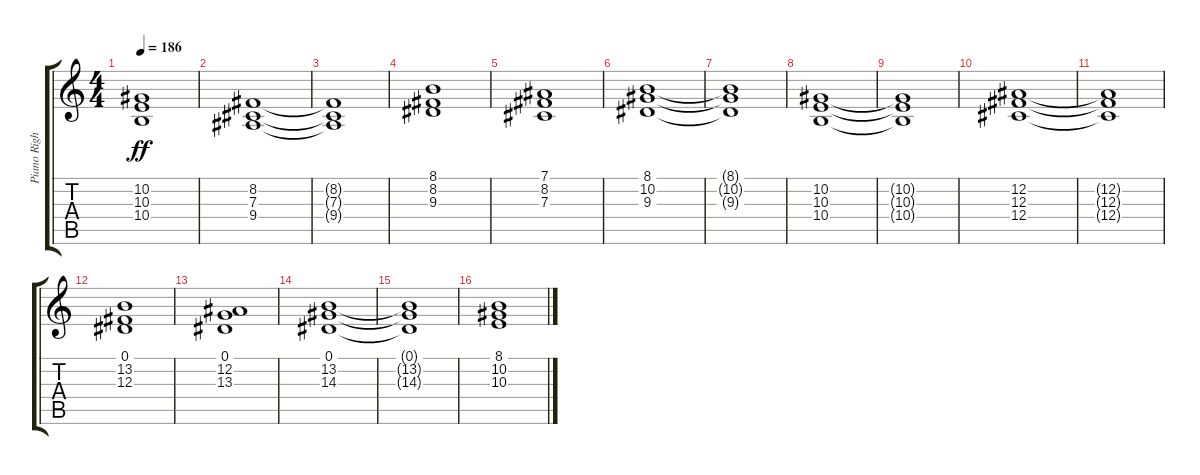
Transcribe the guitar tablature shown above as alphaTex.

\track ("Piano Right" "Piano Righ") {instrument acousticgrandpiano}
\staff {score tabs}
\tuning (Eb4 Bb3 Gb3 Db3 Ab2 Eb2) {hide}
\ts (4 4)
\tempo 186
\clef g2
\ks c
(10.2{t} 10.3{t} 10.4{t}).1{dy ff} |
(8.2 7.3 9.4).1 |
(8.2{t} 7.3{t} 9.4{t}).1 |
(8.1 8.2 9.3).1 |
(7.1 8.2 7.3).1 |
(8.1 10.2 9.3).1 |
(8.1{t} 10.2{t} 9.3{t}).1 |
(10.2 10.3 10.4).1 |
(10.2{t} 10.3{t} 10.4{t}).1 |
(12.2 12.3 12.4).1 |
(12.2{t} 12.3{t} 12.4{t}).1 |
(0.1 13.2 12.3).1 |
(0.1 12.2 13.3).1 |
(0.1 13.2 14.3).1 |
(0.1{t} 13.2{t} 14.3{t}).1 |
(8.1 10.2 10.3).1
